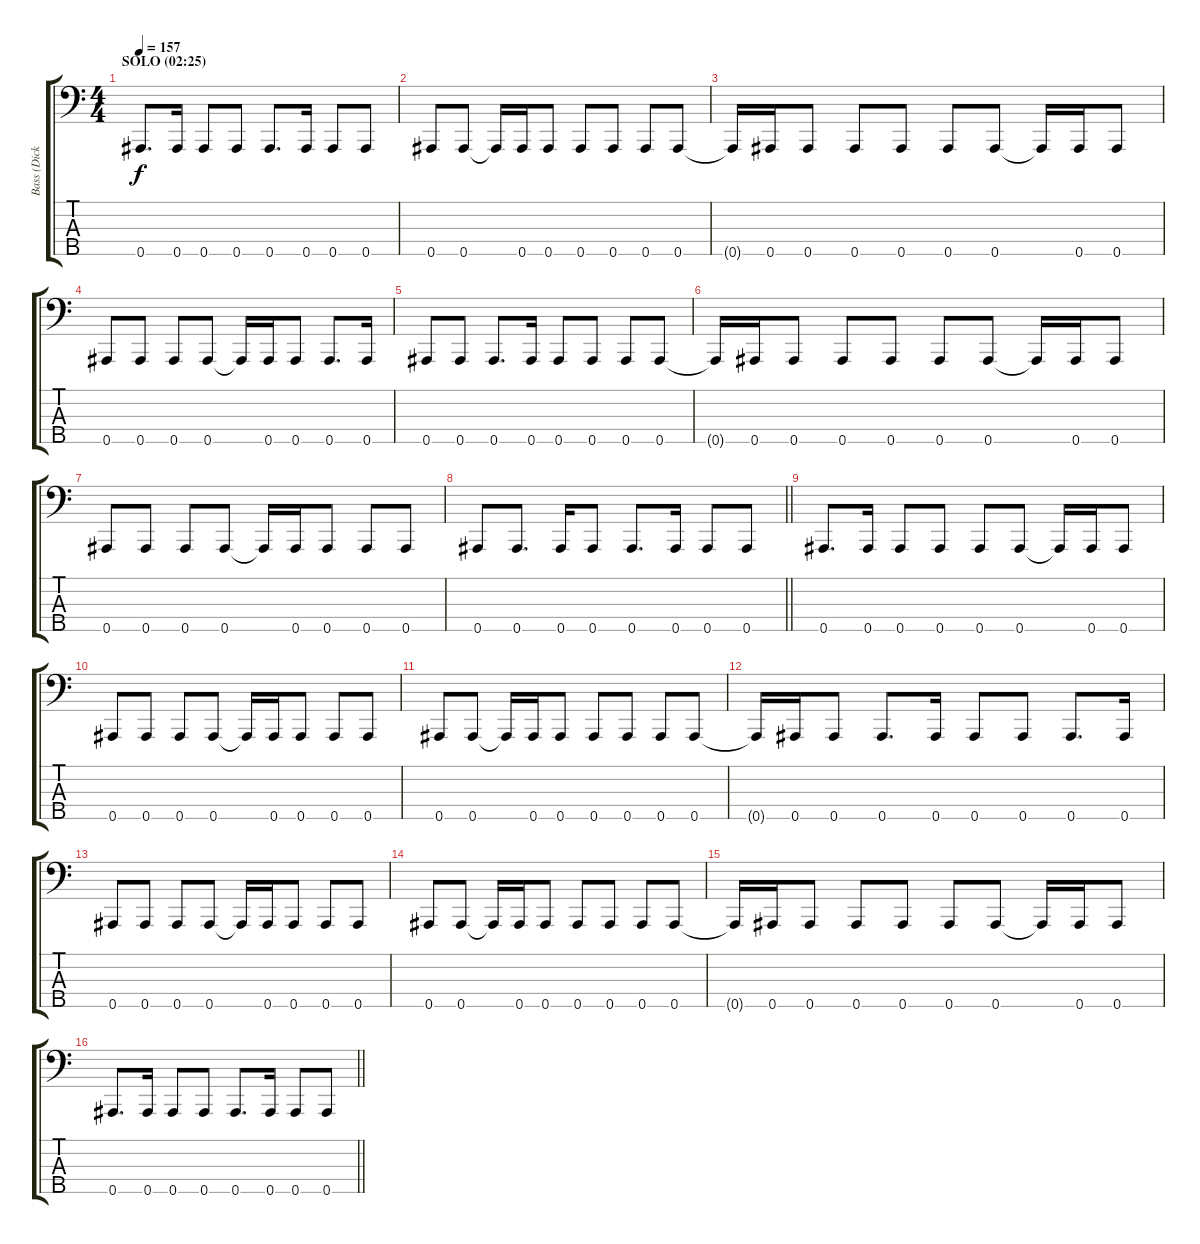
\track ("Bass (Dick Lovgren)" "Bass (Dick") {instrument slapbass1}
\staff {score tabs}
\tuning (Ab2 Eb2 Bb1 F1 Bb0) {hide}
\ts (4 4)
\section ("" "SOLO (02:25)")
\tempo 157
\clef f4
\ks c
0.5.8{d dy f} 0.5.16 0.5.8 0.5.8 0.5.8{d} 0.5.16 0.5.8 0.5.8 |
0.5.8 0.5.8 0.5{t}.16 0.5.16 0.5.8 0.5.8 0.5.8 0.5.8 0.5.8 |
0.5{t}.16 0.5.16 0.5.8 0.5.8 0.5.8 0.5.8 0.5.8 0.5{t}.16 0.5.16 0.5.8 |
0.5.8 0.5.8 0.5.8 0.5.8 0.5{t}.16 0.5.16 0.5.8 0.5.8{d} 0.5.16 |
0.5.8 0.5.8 0.5.8{d} 0.5.16 0.5.8 0.5.8 0.5.8 0.5.8 |
0.5{t}.16 0.5.16 0.5.8 0.5.8 0.5.8 0.5.8 0.5.8 0.5{t}.16 0.5.16 0.5.8 |
0.5.8 0.5.8 0.5.8 0.5.8 0.5{t}.16 0.5.16 0.5.8 0.5.8 0.5.8 |
\barLineRight lightlight
0.5.8 0.5.8{d} 0.5.16 0.5.8 0.5.8{d} 0.5.16 0.5.8 0.5.8 |
0.5.8{d} 0.5.16 0.5.8 0.5.8 0.5.8 0.5.8 0.5{t}.16 0.5.16 0.5.8 |
0.5.8 0.5.8 0.5.8 0.5.8 0.5{t}.16 0.5.16 0.5.8 0.5.8 0.5.8 |
0.5.8 0.5.8 0.5{t}.16 0.5.16 0.5.8 0.5.8 0.5.8 0.5.8 0.5.8 |
0.5{t}.16 0.5.16 0.5.8 0.5.8{d} 0.5.16 0.5.8 0.5.8 0.5.8{d} 0.5.16 |
0.5.8 0.5.8 0.5.8 0.5.8 0.5{t}.16 0.5.16 0.5.8 0.5.8 0.5.8 |
0.5.8 0.5.8 0.5{t}.16 0.5.16 0.5.8 0.5.8 0.5.8 0.5.8 0.5.8 |
0.5{t}.16 0.5.16 0.5.8 0.5.8 0.5.8 0.5.8 0.5.8 0.5{t}.16 0.5.16 0.5.8 |
\barLineRight lightlight
0.5.8{d} 0.5.16 0.5.8 0.5.8 0.5.8{d} 0.5.16 0.5.8 0.5.8
